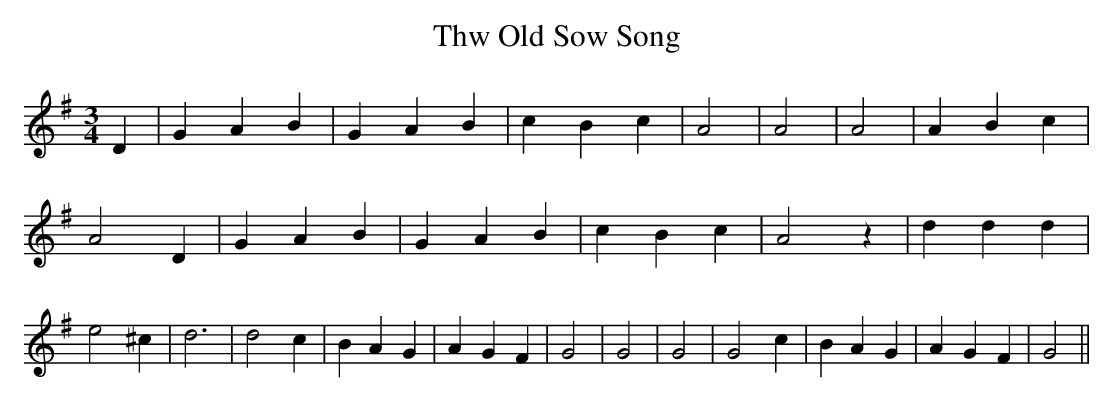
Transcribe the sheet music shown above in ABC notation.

X:1
T:Thw Old Sow Song
M:3/4
L:1/4
K:G
 D| G A B| G A B| c B c| A2| A2| A2| A B c| A2 D| G A B| G A B| c B c|\
 A2 z| d d d| e2 ^c| d3| d2 c| B A G| A G F| G2| G2| G2| G2 c| B A G|\
 A G F| G2||
